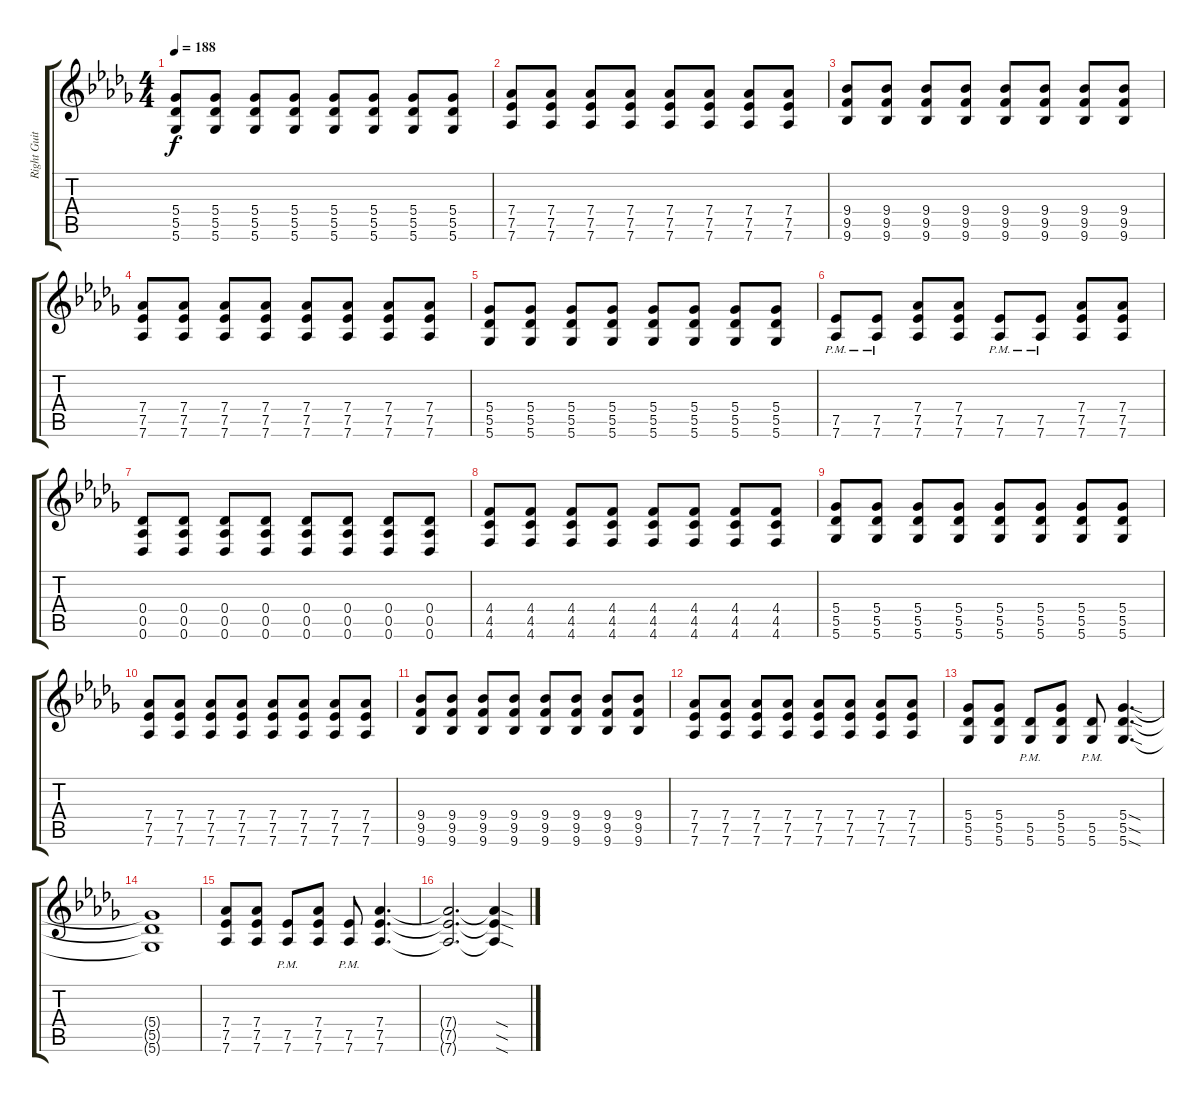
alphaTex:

\track ("Right Guitar" "Right Guit") {instrument overdrivenguitar}
\staff {score tabs}
\tuning (Eb4 Bb3 Gb3 Db3 Ab2 Db2) {hide}
\ts (4 4)
\tempo 188
\clef g2
\ks db
(5.4 5.5 5.6).8{dy f} (5.4 5.5 5.6).8 (5.4 5.5 5.6).8 (5.4 5.5 5.6).8 (5.4 5.5 5.6).8 (5.4 5.5 5.6).8 (5.4 5.5 5.6).8 (5.4 5.5 5.6).8 |
(7.4 7.5 7.6).8 (7.4 7.5 7.6).8 (7.4 7.5 7.6).8 (7.4 7.5 7.6).8 (7.4 7.5 7.6).8 (7.4 7.5 7.6).8 (7.4 7.5 7.6).8 (7.4 7.5 7.6).8 |
(9.4 9.5 9.6).8 (9.4 9.5 9.6).8 (9.4 9.5 9.6).8 (9.4 9.5 9.6).8 (9.4 9.5 9.6).8 (9.4 9.5 9.6).8 (9.4 9.5 9.6).8 (9.4 9.5 9.6).8 |
(7.4 7.5 7.6).8 (7.4 7.5 7.6).8 (7.4 7.5 7.6).8 (7.4 7.5 7.6).8 (7.4 7.5 7.6).8 (7.4 7.5 7.6).8 (7.4 7.5 7.6).8 (7.4 7.5 7.6).8 |
(5.4 5.5 5.6).8 (5.4 5.5 5.6).8 (5.4 5.5 5.6).8 (5.4 5.5 5.6).8 (5.4 5.5 5.6).8 (5.4 5.5 5.6).8 (5.4 5.5 5.6).8 (5.4 5.5 5.6).8 |
(7.5{pm} 7.6{pm}).8 (7.5{pm} 7.6{pm}).8 (7.4 7.5 7.6).8 (7.4 7.5 7.6).8 (7.5{pm} 7.6{pm}).8 (7.5{pm} 7.6{pm}).8 (7.4 7.5 7.6).8 (7.4 7.5 7.6).8 |
(0.4 0.5 0.6).8 (0.4 0.5 0.6).8 (0.4 0.5 0.6).8 (0.4 0.5 0.6).8 (0.4 0.5 0.6).8 (0.4 0.5 0.6).8 (0.4 0.5 0.6).8 (0.4 0.5 0.6).8 |
(4.4 4.5 4.6).8 (4.4 4.5 4.6).8 (4.4 4.5 4.6).8 (4.4 4.5 4.6).8 (4.4 4.5 4.6).8 (4.4 4.5 4.6).8 (4.4 4.5 4.6).8 (4.4 4.5 4.6).8 |
(5.4 5.5 5.6).8 (5.4 5.5 5.6).8 (5.4 5.5 5.6).8 (5.4 5.5 5.6).8 (5.4 5.5 5.6).8 (5.4 5.5 5.6).8 (5.4 5.5 5.6).8 (5.4 5.5 5.6).8 |
(7.4 7.5 7.6).8 (7.4 7.5 7.6).8 (7.4 7.5 7.6).8 (7.4 7.5 7.6).8 (7.4 7.5 7.6).8 (7.4 7.5 7.6).8 (7.4 7.5 7.6).8 (7.4 7.5 7.6).8 |
(9.4 9.5 9.6).8 (9.4 9.5 9.6).8 (9.4 9.5 9.6).8 (9.4 9.5 9.6).8 (9.4 9.5 9.6).8 (9.4 9.5 9.6).8 (9.4 9.5 9.6).8 (9.4 9.5 9.6).8 |
(7.4 7.5 7.6).8 (7.4 7.5 7.6).8 (7.4 7.5 7.6).8 (7.4 7.5 7.6).8 (7.4 7.5 7.6).8 (7.4 7.5 7.6).8 (7.4 7.5 7.6).8 (7.4 7.5 7.6).8 |
(5.4 5.5 5.6).8 (5.4 5.5 5.6).8 (5.5{pm} 5.6{pm}).8 (5.4 5.5 5.6).8 (5.5{pm} 5.6{pm}).8 (5.4{sod} 5.5{sod} 5.6{sod}).4{d} |
(5.4{t} 5.5{t} 5.6{t}).1 |
(7.4 7.5 7.6).8 (7.4 7.5 7.6).8 (7.5{pm} 7.6{pm}).8 (7.4 7.5 7.6).8 (7.5{pm} 7.6{pm}).8 (7.4 7.5 7.6).4{d} |
(7.4{t} 7.5{t} 7.6{t}).2{d} (7.4{sod t} 7.5{sod t} 7.6{sod t}).4
